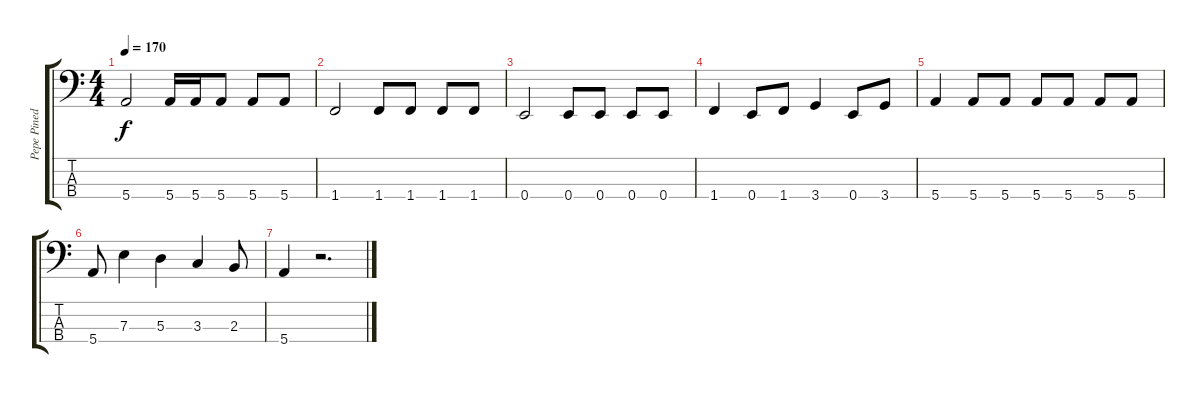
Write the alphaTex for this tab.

\track ("Pepe Pineda" "Pepe Pined") {instrument electricbasspick}
\staff {score tabs}
\tuning (G2 D2 A1 E1) {hide}
\ts (4 4)
\tempo 170
\clef f4
\ks c
5.4.2{dy f} 5.4.16 5.4.16 5.4.8 5.4.8 5.4.8 |
1.4.2 1.4.8 1.4.8 1.4.8 1.4.8 |
0.4.2 0.4.8 0.4.8 0.4.8 0.4.8 |
1.4.4 0.4.8 1.4.8 3.4.4 0.4.8 3.4.8 |
5.4.4 5.4.8 5.4.8 5.4.8 5.4.8 5.4.8 5.4.8 |
5.4.8 7.3.4 5.3.4 3.3.4 2.3.8 |
5.4.4 r.2{d}
